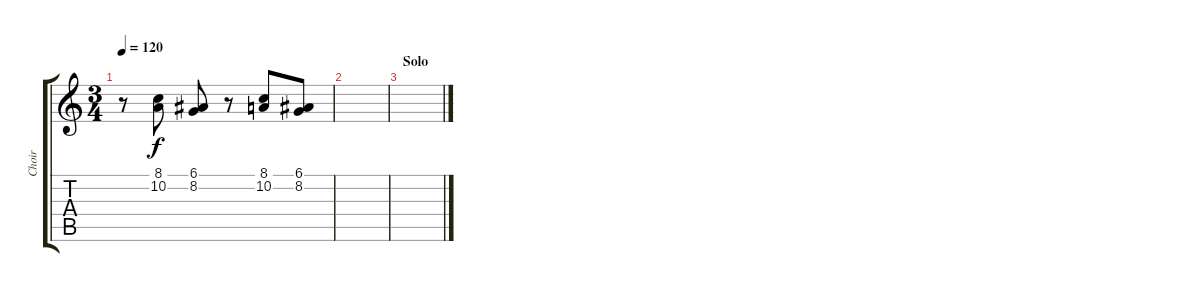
\track ("Choir" "Choir") {instrument choiraahs}
\staff {score tabs}
\tuning (E4 B3 G3 D3 A2 E2) {hide}
\ts (3 4)
\tempo 120
\clef g2
\ks c
r.8{dy f} (8.1 10.2).8 (6.1 8.2).8 r.8 (8.1 10.2).8 (6.1 8.2).8 |
|
\section ("" "Solo")
